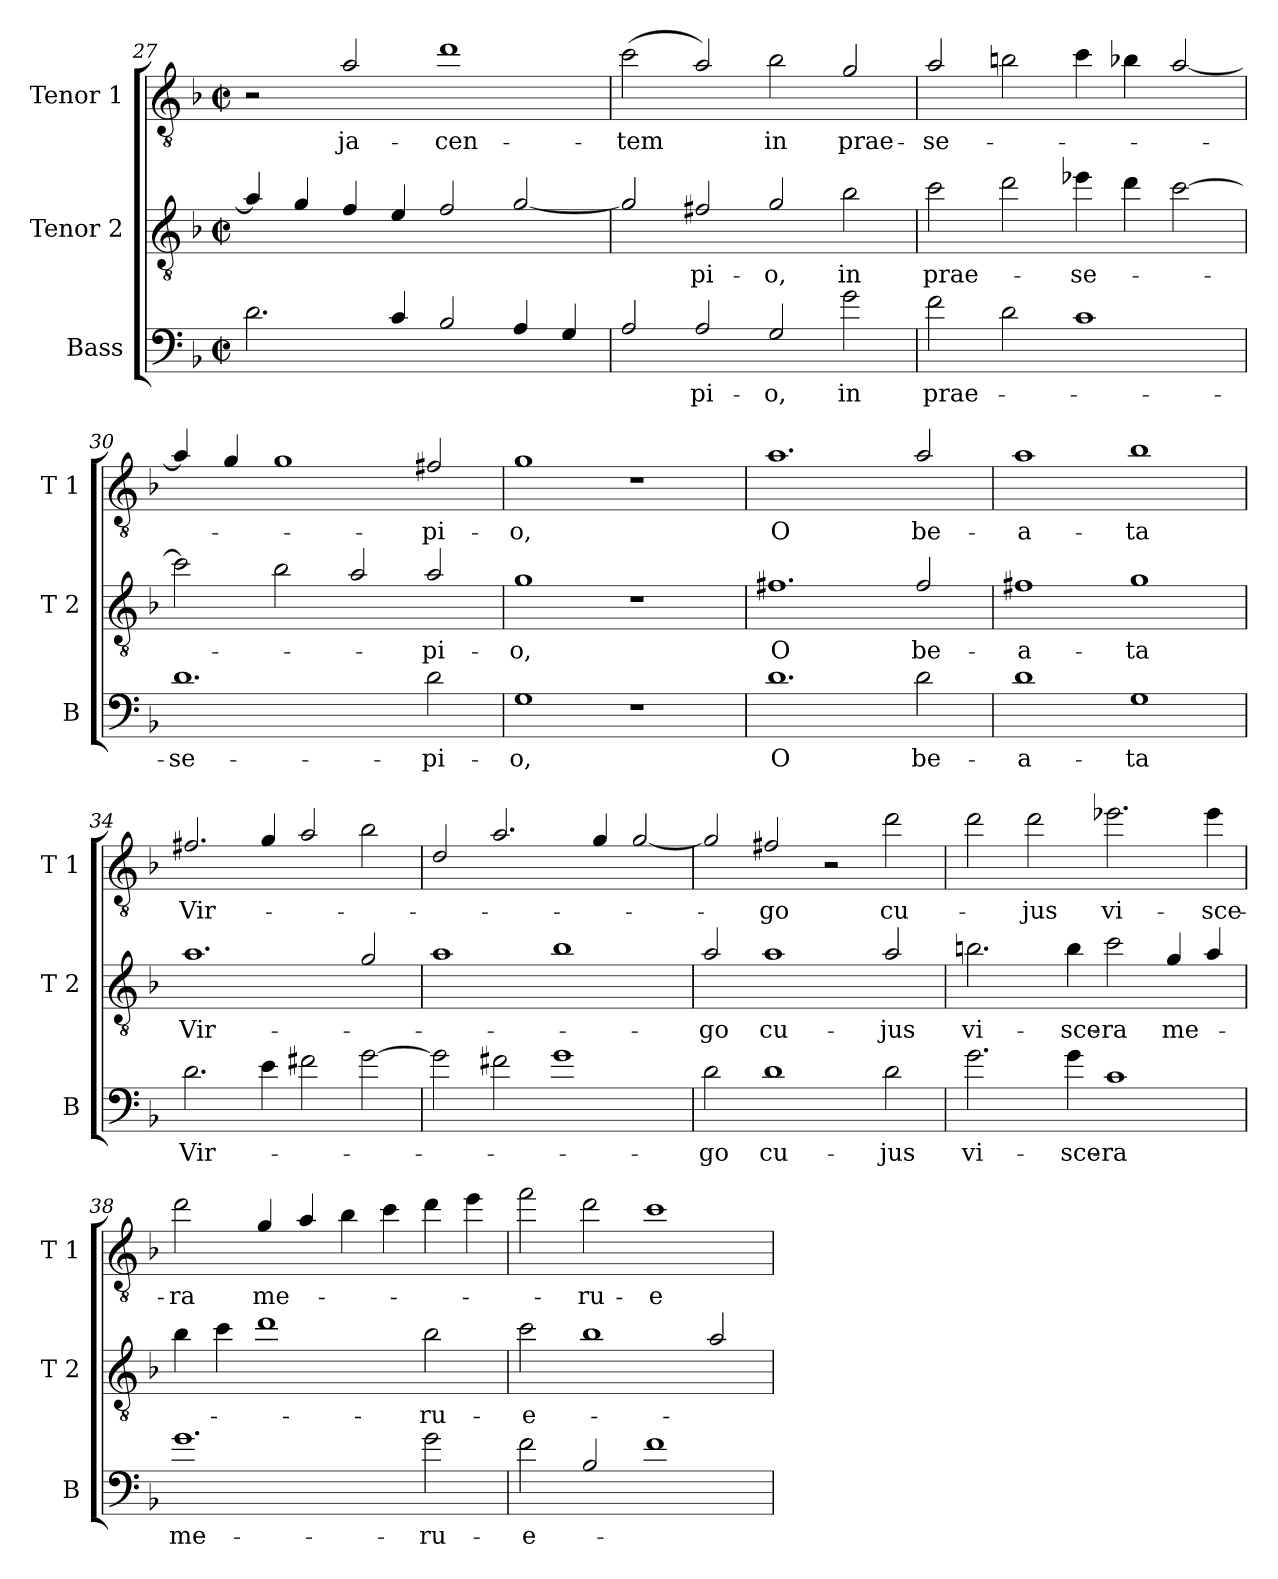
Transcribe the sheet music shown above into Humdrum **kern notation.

**kern	**text	**kern	**text	**kern	**text
*part3	*part3	*part2	*part2	*part1	*part1
*staff3	*staff3	*staff2	*staff2	*staff1	*staff1
*I"Bass	*	*I"Tenor 2	*	*I"Tenor 1	*
*I'B	*	*I'T 2	*	*I'T 1	*
*clefF4	*	*clefGv2	*	*clefGv2	*
*ITrd7c12	*	*ITrd7c12	*	*ITrd7c12	*
*k[b-]	*	*k[b-]	*	*k[b-]	*
*F:	*	*F:	*	*F:	*
*M2/2	*	*M2/2	*	*M2/2	*
*met(c|)	*	*met(c|)	*	*met(c|)	*
=27	=27	=27	=27	=27	=27
2.D\	.	4A/]	.	2r	.
.	.	4G/	.	.	.
!	!	!	!	!	!LO:LY:b
.	.	4F/	.	2A/	ja-
4C/	.	4E/	.	.	.
!	!	!	!	!	!LO:LY:b
2BB-/	.	2F/	.	1d	-cen-
4AA/	.	[2G/	.	.	.
4GG/	.	.	.	.	.
=28	=28	=28	=28	=28	=28
!	!	!	!	!	!LO:LY:b
2AA/	.	2G/]	.	(>2c\	-tem
!	!LO:LY:b	!	!LO:LY:b	!	!
2AA/	-pi-	2F#X/	-pi-	2A/)	.
!	!LO:LY:b	!	!LO:LY:b	!	!LO:LY:b
2GG/	-o,	2G/	-o,	2B-\	in
!	!LO:LY:b	!	!LO:LY:b	!	!LO:LY:b
2G\	in	2B-\	in	2G/	prae-
=29	=29	=29	=29	=29	=29
!	!LO:LY:b	!	!LO:LY:b	!	!LO:LY:b
2F\	prae-	2c\	prae-	2A/	-se-
2D\	.	2d\	.	2Bn\	.
!	!	!	!LO:LY:b	!	!
1C	.	4e-X\	-se-	4c\	.
.	.	4d\	.	4B-X\	.
.	.	[2c\	.	[2A/	.
=30	=30	=30	=30	=30	=30
!	!LO:LY:b	!	!	!	!
1.D	-se-	2c\]	.	4A/]	.
.	.	.	.	4G/	.
.	.	2B-\	.	1G	.
.	.	2A/	.	.	.
!	!LO:LY:b	!	!LO:LY:b	!	!LO:LY:b
2D\	-pi-	2A/	-pi-	2F#X/	-pi-
!!LO:LB:g=z
=31	=31	=31	=31	=31	=31
!	!LO:LY:b	!	!LO:LY:b	!	!LO:LY:b
1GG	-o,	1G	-o,	1G	-o,
1r	.	1r	.	1r	.
=32	=32	=32	=32	=32	=32
!	!LO:LY:b	!	!LO:LY:b	!	!LO:LY:b
1.D	O	1.F#X	O	1.A	O
!	!LO:LY:b	!	!LO:LY:b	!	!LO:LY:b
2D\	be-	2F#/	be-	2A/	be-
=33	=33	=33	=33	=33	=33
!	!LO:LY:b	!	!LO:LY:b	!	!LO:LY:b
1D	-a-	1F#X	-a-	1A	-a-
!	!LO:LY:b	!	!LO:LY:b	!	!LO:LY:b
1GG	-ta	1G	-ta	1B-	-ta
=34	=34	=34	=34	=34	=34
!	!LO:LY:b	!	!LO:LY:b	!	!LO:LY:b
2.D\	Vir-	1.A	Vir-	2.F#X/	Vir-
4E\	.	.	.	4G/	.
2F#X\	.	.	.	2A/	.
[2G\	.	2G/	.	2B-\	.
=35	=35	=35	=35	=35	=35
2G\]	.	1A	.	2D/	.
2F#X\	.	.	.	2.A/	.
1G	.	1B-	.	.	.
.	.	.	.	4G/	.
.	.	.	.	[2G/	.
!!LO:LB:g=z
=36	=36	=36	=36	=36	=36
!	!LO:LY:b	!	!LO:LY:b	!	!
2D\	-go	2A/	-go	2G/]	.
!	!LO:LY:b	!	!LO:LY:b	!	!LO:LY:b
1D	cu-	1A	cu-	2F#X/	-go
.	.	.	.	2r	.
!	!LO:LY:b	!	!LO:LY:b	!	!LO:LY:b
2D\	-jus	2A/	-jus	2d\	cu-
=37	=37	=37	=37	=37	=37
!	!LO:LY:b	!	!LO:LY:b	!	!
2.G\	vi-	2.Bn\	vi-	2d\	.
!	!	!	!	!	!LO:LY:b
.	.	.	.	2d\	-jus
!	!LO:LY:b	!	!LO:LY:b	!	!
4G\	-sce-	4B\	-sce-	.	.
!	!LO:LY:b	!	!LO:LY:b	!	!LO:LY:b
1C	-ra	2c\	-ra	2.e-X\	vi-
!	!	!	!LO:LY:b	!	!
.	.	4G/	me-	.	.
!	!	!	!	!	!LO:LY:b
.	.	4A/	.	4e-\	-sce-
=38	=38	=38	=38	=38	=38
!	!LO:LY:b	!	!	!	!LO:LY:b
1.G	me-	4B-\	.	2d\	-ra
.	.	4c\	.	.	.
!	!	!	!	!	!LO:LY:b
.	.	1d	.	4G/	me-
.	.	.	.	4A/	.
.	.	.	.	4B-\	.
.	.	.	.	4c\	.
!	!LO:LY:b	!	!LO:LY:b	!	!
2G\	-ru-	2B-\	-ru-	4d\	.
.	.	.	.	4e\	.
=39	=39	=39	=39	=39	=39
!	!LO:LY:b	!	!LO:LY:b	!	!
2F\	-e-	2c\	-e-	2f\	.
!	!	!	!	!	!LO:LY:b
2BB-/	.	1B-	.	2d\	-ru-
!	!	!	!	!	!LO:LY:b
1F	.	.	.	1c	-e-
.	.	2A/	.	.	.
=	=	=	=	=	=
*-	*-	*-	*-	*-	*-
